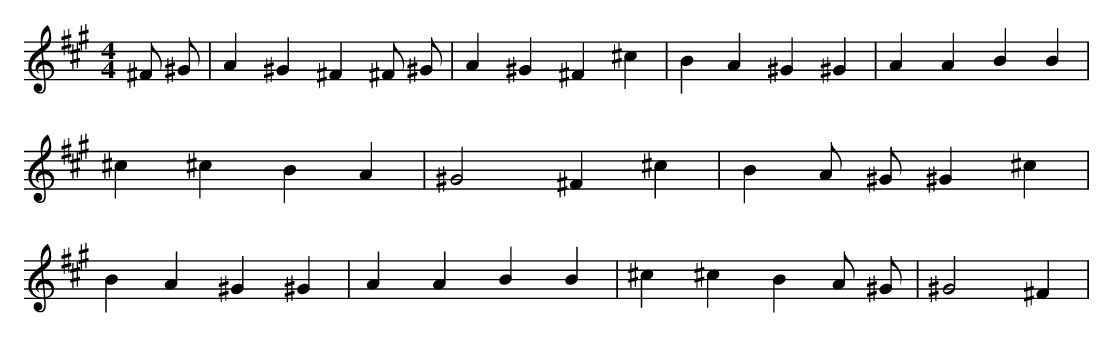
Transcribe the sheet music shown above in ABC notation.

X:1
M:4/4
L:1/8
K:A
^F ^G | A2 ^G2 ^F2 ^F ^G | A2 ^G2 ^F2 ^c2 | B2 A2 ^G2 ^G2 | A2 A2 B2 B2 | ^c2 ^c2 B2 A2 | ^G4 ^F2 ^c2 | B2 A ^G ^G2 ^c2 | B2 A2 ^G2 ^G2 | A2 A2 B2 B2 | ^c2 ^c2 B2 A ^G | ^G4 ^F2 |
